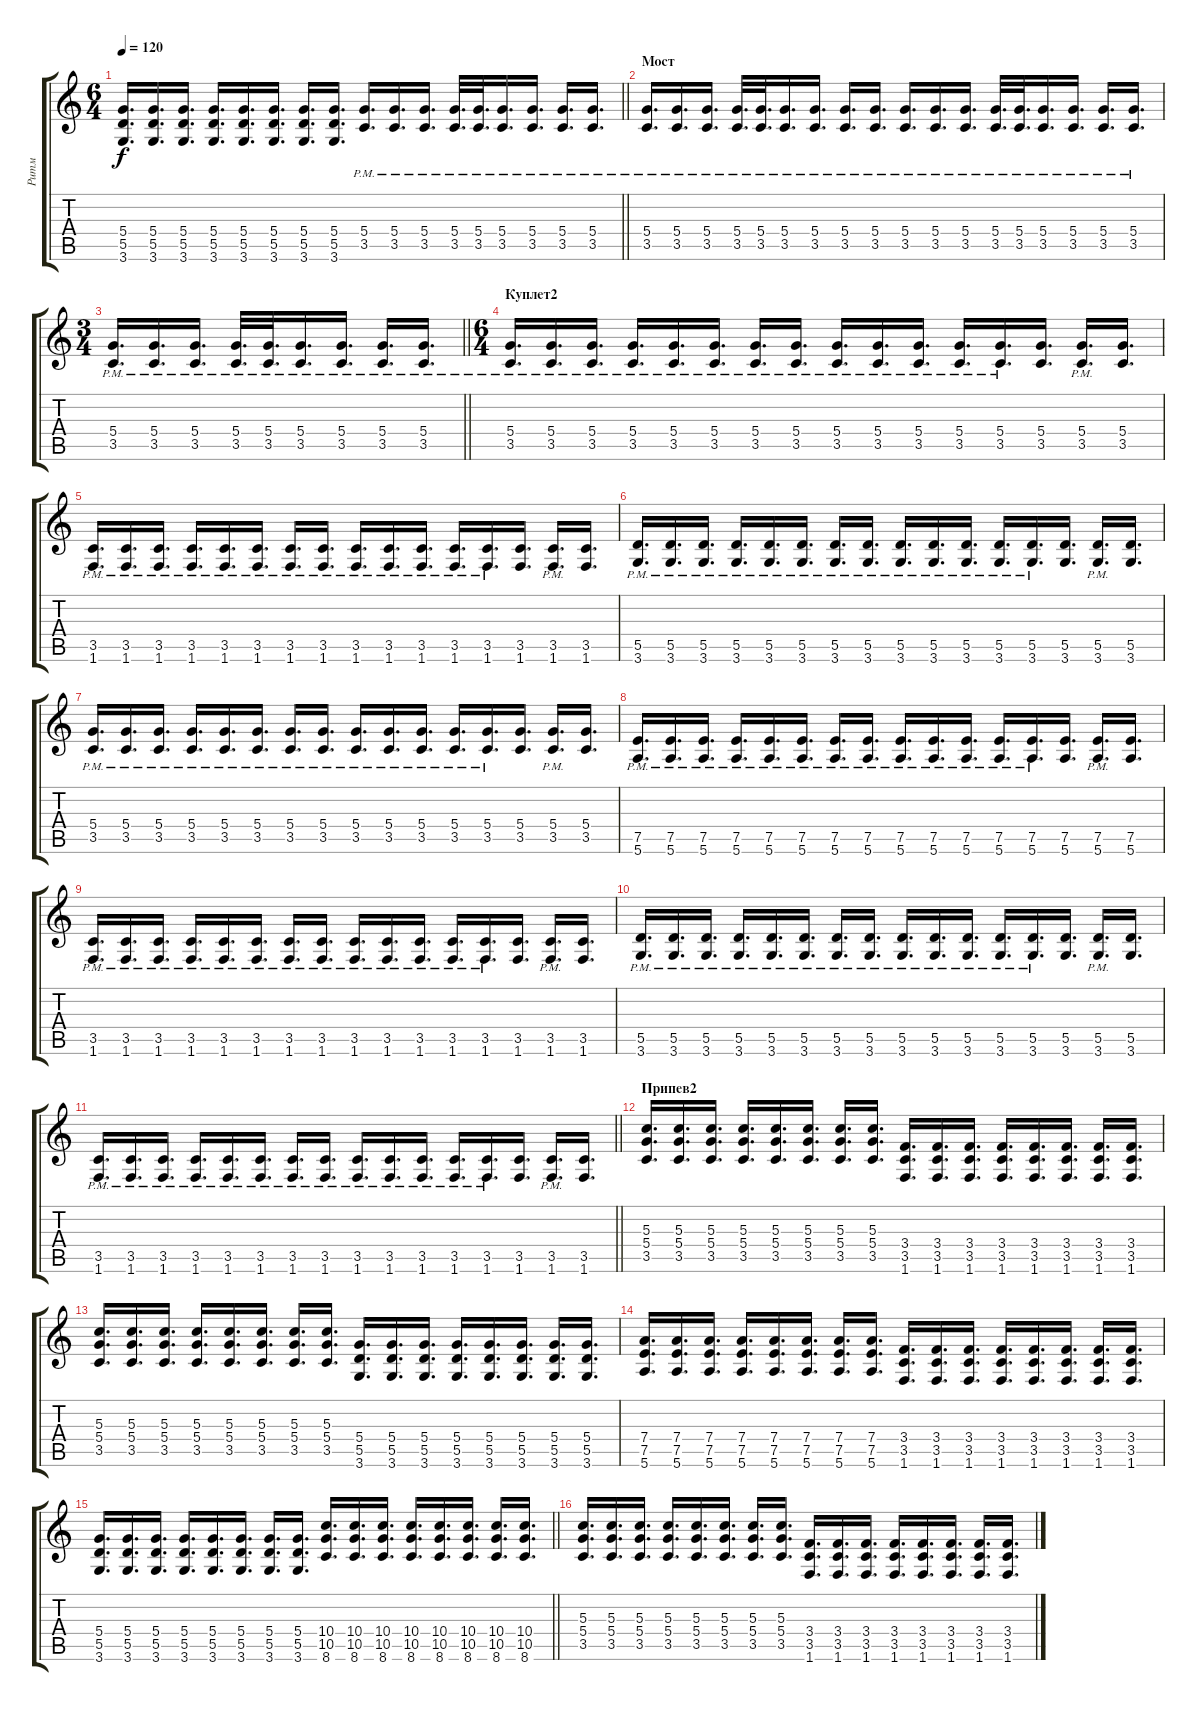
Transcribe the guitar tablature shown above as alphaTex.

\track ("Ритм" "Ритм") {instrument distortionguitar}
\staff {score tabs}
\tuning (E4 B3 G3 D3 A2 E2) {hide}
\ts (6 4)
\tempo 120
\clef g2
\barLineRight lightlight
\ks c
(5.4 5.5 3.6).16{d dy f} (5.4 5.5 3.6).16{d} (5.4 5.5 3.6).16{d} (5.4 5.5 3.6).16{d} (5.4 5.5 3.6).16{d} (5.4 5.5 3.6).16{d} (5.4 5.5 3.6).16{d} (5.4 5.5 3.6).16{d} (5.4{pm} 3.5{pm}).16{d} (5.4{pm} 3.5{pm}).16{d} (5.4{pm} 3.5{pm}).16{d} (5.4{pm} 3.5{pm}).32{d} (5.4{pm} 3.5{pm}).32{d} (5.4{pm} 3.5{pm}).16{d} (5.4{pm} 3.5{pm}).16{d} (5.4{pm} 3.5{pm}).16{d} (5.4{pm} 3.5{pm}).16{d} |
\section ("" "Мост")
(5.4{pm} 3.5{pm}).16{d} (5.4{pm} 3.5{pm}).16{d} (5.4{pm} 3.5{pm}).16{d} (5.4{pm} 3.5{pm}).32{d} (5.4{pm} 3.5{pm}).32{d} (5.4{pm} 3.5{pm}).16{d} (5.4{pm} 3.5{pm}).16{d} (5.4{pm} 3.5{pm}).16{d} (5.4{pm} 3.5{pm}).16{d} (5.4{pm} 3.5{pm}).16{d} (5.4{pm} 3.5{pm}).16{d} (5.4{pm} 3.5{pm}).16{d} (5.4{pm} 3.5{pm}).32{d} (5.4{pm} 3.5{pm}).32{d} (5.4{pm} 3.5{pm}).16{d} (5.4{pm} 3.5{pm}).16{d} (5.4{pm} 3.5{pm}).16{d} (5.4{pm} 3.5{pm}).16{d} |
\ts (3 4)
\barLineRight lightlight
(5.4{pm} 3.5{pm}).16{d} (5.4{pm} 3.5{pm}).16{d} (5.4{pm} 3.5{pm}).16{d} (5.4{pm} 3.5{pm}).32{d} (5.4{pm} 3.5{pm}).32{d} (5.4{pm} 3.5{pm}).16{d} (5.4{pm} 3.5{pm}).16{d} (5.4{pm} 3.5{pm}).16{d} (5.4{pm} 3.5{pm}).16{d} |
\ts (6 4)
\section ("" "Куплет2")
(5.4{pm} 3.5{pm}).16{d} (5.4{pm} 3.5{pm}).16{d} (5.4{pm} 3.5{pm}).16{d} (5.4{pm} 3.5{pm}).16{d} (5.4{pm} 3.5{pm}).16{d} (5.4{pm} 3.5{pm}).16{d} (5.4{pm} 3.5{pm}).16{d} (5.4{pm} 3.5{pm}).16{d} (5.4{pm} 3.5{pm}).16{d} (5.4{pm} 3.5{pm}).16{d} (5.4{pm} 3.5{pm}).16{d} (5.4{pm} 3.5{pm}).16{d} (5.4{pm} 3.5{pm}).16{d} (5.4 3.5).16{d} (5.4{pm} 3.5{pm}).16{d} (5.4 3.5).16{d} |
(3.5{pm} 1.6{pm}).16{d} (3.5{pm} 1.6{pm}).16{d} (3.5{pm} 1.6{pm}).16{d} (3.5{pm} 1.6{pm}).16{d} (3.5{pm} 1.6{pm}).16{d} (3.5{pm} 1.6{pm}).16{d} (3.5{pm} 1.6{pm}).16{d} (3.5{pm} 1.6{pm}).16{d} (3.5{pm} 1.6{pm}).16{d} (3.5{pm} 1.6{pm}).16{d} (3.5{pm} 1.6{pm}).16{d} (3.5{pm} 1.6{pm}).16{d} (3.5{pm} 1.6{pm}).16{d} (3.5 1.6).16{d} (3.5{pm} 1.6{pm}).16{d} (3.5 1.6).16{d} |
(5.5{pm} 3.6{pm}).16{d} (5.5{pm} 3.6{pm}).16{d} (5.5{pm} 3.6{pm}).16{d} (5.5{pm} 3.6{pm}).16{d} (5.5{pm} 3.6{pm}).16{d} (5.5{pm} 3.6{pm}).16{d} (5.5{pm} 3.6{pm}).16{d} (5.5{pm} 3.6{pm}).16{d} (5.5{pm} 3.6{pm}).16{d} (5.5{pm} 3.6{pm}).16{d} (5.5{pm} 3.6{pm}).16{d} (5.5{pm} 3.6{pm}).16{d} (5.5{pm} 3.6{pm}).16{d} (5.5 3.6).16{d} (5.5{pm} 3.6{pm}).16{d} (5.5 3.6).16{d} |
(5.4{pm} 3.5{pm}).16{d} (5.4{pm} 3.5{pm}).16{d} (5.4{pm} 3.5{pm}).16{d} (5.4{pm} 3.5{pm}).16{d} (5.4{pm} 3.5{pm}).16{d} (5.4{pm} 3.5{pm}).16{d} (5.4{pm} 3.5{pm}).16{d} (5.4{pm} 3.5{pm}).16{d} (5.4{pm} 3.5{pm}).16{d} (5.4{pm} 3.5{pm}).16{d} (5.4{pm} 3.5{pm}).16{d} (5.4{pm} 3.5{pm}).16{d} (5.4{pm} 3.5{pm}).16{d} (5.4 3.5).16{d} (5.4{pm} 3.5{pm}).16{d} (5.4 3.5).16{d} |
(7.5{pm} 5.6{pm}).16{d} (7.5{pm} 5.6{pm}).16{d} (7.5{pm} 5.6{pm}).16{d} (7.5{pm} 5.6{pm}).16{d} (7.5{pm} 5.6{pm}).16{d} (7.5{pm} 5.6{pm}).16{d} (7.5{pm} 5.6{pm}).16{d} (7.5{pm} 5.6{pm}).16{d} (7.5{pm} 5.6{pm}).16{d} (7.5{pm} 5.6{pm}).16{d} (7.5{pm} 5.6{pm}).16{d} (7.5{pm} 5.6{pm}).16{d} (7.5{pm} 5.6{pm}).16{d} (7.5 5.6).16{d} (7.5{pm} 5.6{pm}).16{d} (7.5 5.6).16{d} |
(3.5{pm} 1.6{pm}).16{d} (3.5{pm} 1.6{pm}).16{d} (3.5{pm} 1.6{pm}).16{d} (3.5{pm} 1.6{pm}).16{d} (3.5{pm} 1.6{pm}).16{d} (3.5{pm} 1.6{pm}).16{d} (3.5{pm} 1.6{pm}).16{d} (3.5{pm} 1.6{pm}).16{d} (3.5{pm} 1.6{pm}).16{d} (3.5{pm} 1.6{pm}).16{d} (3.5{pm} 1.6{pm}).16{d} (3.5{pm} 1.6{pm}).16{d} (3.5{pm} 1.6{pm}).16{d} (3.5 1.6).16{d} (3.5{pm} 1.6{pm}).16{d} (3.5 1.6).16{d} |
(5.5{pm} 3.6{pm}).16{d} (5.5{pm} 3.6{pm}).16{d} (5.5{pm} 3.6{pm}).16{d} (5.5{pm} 3.6{pm}).16{d} (5.5{pm} 3.6{pm}).16{d} (5.5{pm} 3.6{pm}).16{d} (5.5{pm} 3.6{pm}).16{d} (5.5{pm} 3.6{pm}).16{d} (5.5{pm} 3.6{pm}).16{d} (5.5{pm} 3.6{pm}).16{d} (5.5{pm} 3.6{pm}).16{d} (5.5{pm} 3.6{pm}).16{d} (5.5{pm} 3.6{pm}).16{d} (5.5 3.6).16{d} (5.5{pm} 3.6{pm}).16{d} (5.5 3.6).16{d} |
\barLineRight lightlight
(3.5{pm} 1.6{pm}).16{d} (3.5{pm} 1.6{pm}).16{d} (3.5{pm} 1.6{pm}).16{d} (3.5{pm} 1.6{pm}).16{d} (3.5{pm} 1.6{pm}).16{d} (3.5{pm} 1.6{pm}).16{d} (3.5{pm} 1.6{pm}).16{d} (3.5{pm} 1.6{pm}).16{d} (3.5{pm} 1.6{pm}).16{d} (3.5{pm} 1.6{pm}).16{d} (3.5{pm} 1.6{pm}).16{d} (3.5{pm} 1.6{pm}).16{d} (3.5{pm} 1.6{pm}).16{d} (3.5 1.6).16{d} (3.5{pm} 1.6{pm}).16{d} (3.5 1.6).16{d} |
\section ("" "Припев2")
(5.3 5.4 3.5).16{d} (5.3 5.4 3.5).16{d} (5.3 5.4 3.5).16{d} (5.3 5.4 3.5).16{d} (5.3 5.4 3.5).16{d} (5.3 5.4 3.5).16{d} (5.3 5.4 3.5).16{d} (5.3 5.4 3.5).16{d} (3.4 3.5 1.6).16{d} (3.4 3.5 1.6).16{d} (3.4 3.5 1.6).16{d} (3.4 3.5 1.6).16{d} (3.4 3.5 1.6).16{d} (3.4 3.5 1.6).16{d} (3.4 3.5 1.6).16{d} (3.4 3.5 1.6).16{d} |
(5.3 5.4 3.5).16{d} (5.3 5.4 3.5).16{d} (5.3 5.4 3.5).16{d} (5.3 5.4 3.5).16{d} (5.3 5.4 3.5).16{d} (5.3 5.4 3.5).16{d} (5.3 5.4 3.5).16{d} (5.3 5.4 3.5).16{d} (5.4 5.5 3.6).16{d} (5.4 5.5 3.6).16{d} (5.4 5.5 3.6).16{d} (5.4 5.5 3.6).16{d} (5.4 5.5 3.6).16{d} (5.4 5.5 3.6).16{d} (5.4 5.5 3.6).16{d} (5.4 5.5 3.6).16{d} |
(7.4 7.5 5.6).16{d} (7.4 7.5 5.6).16{d} (7.4 7.5 5.6).16{d} (7.4 7.5 5.6).16{d} (7.4 7.5 5.6).16{d} (7.4 7.5 5.6).16{d} (7.4 7.5 5.6).16{d} (7.4 7.5 5.6).16{d} (3.4 3.5 1.6).16{d} (3.4 3.5 1.6).16{d} (3.4 3.5 1.6).16{d} (3.4 3.5 1.6).16{d} (3.4 3.5 1.6).16{d} (3.4 3.5 1.6).16{d} (3.4 3.5 1.6).16{d} (3.4 3.5 1.6).16{d} |
\barLineRight lightlight
(5.4 5.5 3.6).16{d} (5.4 5.5 3.6).16{d} (5.4 5.5 3.6).16{d} (5.4 5.5 3.6).16{d} (5.4 5.5 3.6).16{d} (5.4 5.5 3.6).16{d} (5.4 5.5 3.6).16{d} (5.4 5.5 3.6).16{d} (10.4 10.5 8.6).16{d} (10.4 10.5 8.6).16{d} (10.4 10.5 8.6).16{d} (10.4 10.5 8.6).16{d} (10.4 10.5 8.6).16{d} (10.4 10.5 8.6).16{d} (10.4 10.5 8.6).16{d} (10.4 10.5 8.6).16{d} |
(5.3 5.4 3.5).16{d} (5.3 5.4 3.5).16{d} (5.3 5.4 3.5).16{d} (5.3 5.4 3.5).16{d} (5.3 5.4 3.5).16{d} (5.3 5.4 3.5).16{d} (5.3 5.4 3.5).16{d} (5.3 5.4 3.5).16{d} (3.4 3.5 1.6).16{d} (3.4 3.5 1.6).16{d} (3.4 3.5 1.6).16{d} (3.4 3.5 1.6).16{d} (3.4 3.5 1.6).16{d} (3.4 3.5 1.6).16{d} (3.4 3.5 1.6).16{d} (3.4 3.5 1.6).16{d}
